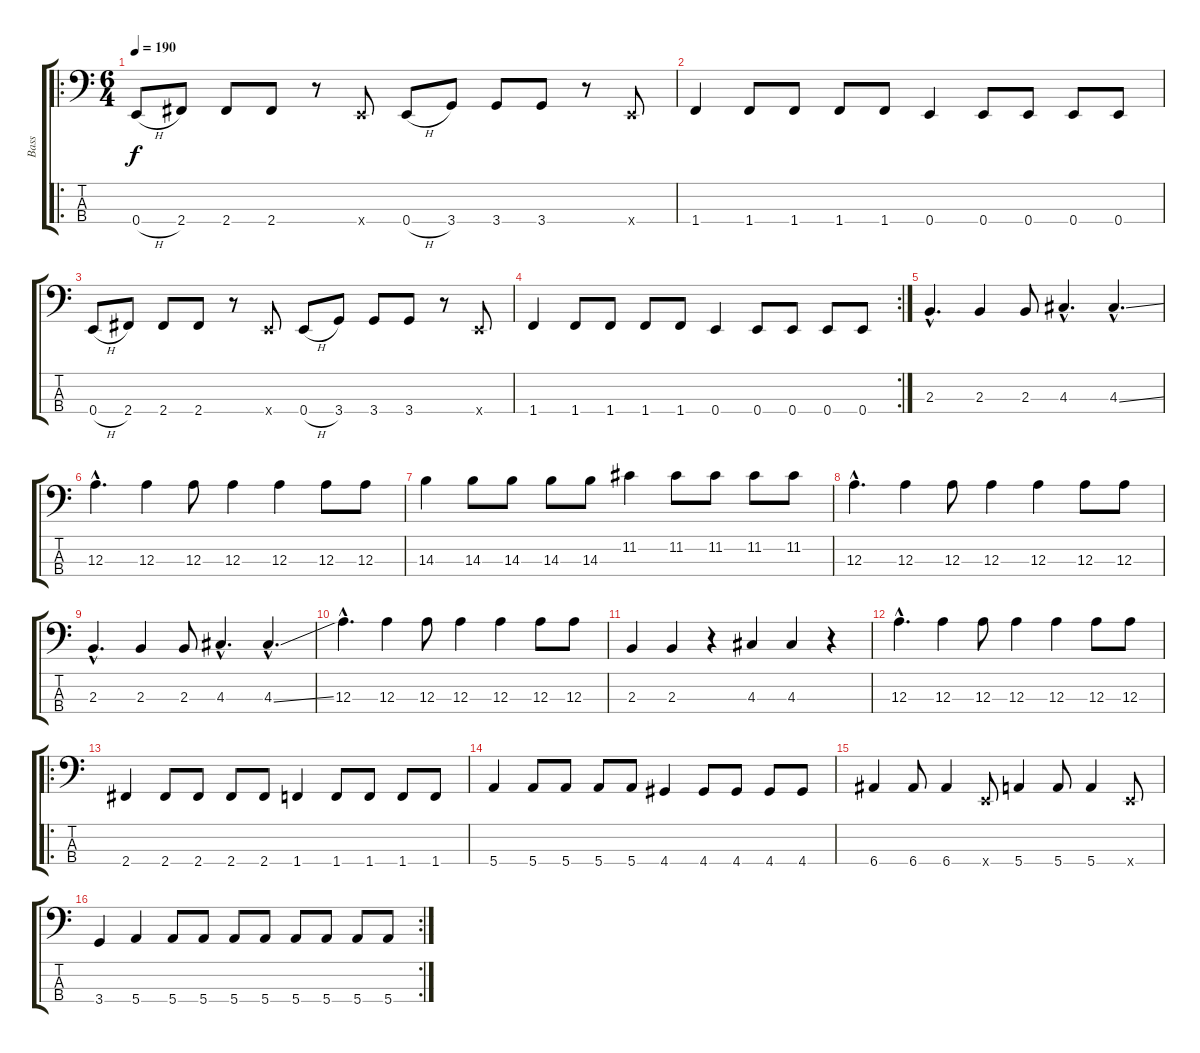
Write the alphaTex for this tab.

\track ("Bass" "Bass") {instrument electricbassfinger}
\staff {score tabs}
\tuning (G2 D2 A1 E1) {hide}
\ro
\ts (6 4)
\tempo 190
\clef f4
\ks c
0.4{h}.8{dy f} 2.4.8 2.4.8 2.4.8 r.8 0.4{x}.8 0.4{h}.8 3.4.8 3.4.8 3.4.8 r.8 0.4{x}.8 |
1.4.4 1.4.8 1.4.8 1.4.8 1.4.8 0.4.4 0.4.8 0.4.8 0.4.8 0.4.8 |
0.4{h}.8 2.4.8 2.4.8 2.4.8 r.8 0.4{x}.8 0.4{h}.8 3.4.8 3.4.8 3.4.8 r.8 0.4{x}.8 |
\rc 2
1.4.4 1.4.8 1.4.8 1.4.8 1.4.8 0.4.4 0.4.8 0.4.8 0.4.8 0.4.8 |
2.3{hac}.4{d} 2.3.4 2.3.8 4.3{hac}.4{d} 4.3{ss hac}.4{d} |
12.3{hac}.4{d} 12.3.4 12.3.8 12.3.4 12.3.4 12.3.8 12.3.8 |
14.3.4 14.3.8 14.3.8 14.3.8 14.3.8 11.2.4 11.2.8 11.2.8 11.2.8 11.2.8 |
12.3{hac}.4{d} 12.3.4 12.3.8 12.3.4 12.3.4 12.3.8 12.3.8 |
2.3{hac}.4{d} 2.3.4 2.3.8 4.3{hac}.4{d} 4.3{ss hac}.4{d} |
12.3{hac}.4{d} 12.3.4 12.3.8 12.3.4 12.3.4 12.3.8 12.3.8 |
2.3.4 2.3.4 r.4 4.3.4 4.3.4 r.4 |
12.3{hac}.4{d} 12.3.4 12.3.8 12.3.4 12.3.4 12.3.8 12.3.8 |
\ro
2.4.4 2.4.8 2.4.8 2.4.8 2.4.8 1.4.4 1.4.8 1.4.8 1.4.8 1.4.8 |
5.4.4 5.4.8 5.4.8 5.4.8 5.4.8 4.4.4 4.4.8 4.4.8 4.4.8 4.4.8 |
6.4.4 6.4.8 6.4.4 0.4{x}.8 5.4.4 5.4.8 5.4.4 0.4{x}.8 |
\rc 2
3.4.4 5.4.4 5.4.8 5.4.8 5.4.8 5.4.8 5.4.8 5.4.8 5.4.8 5.4.8
